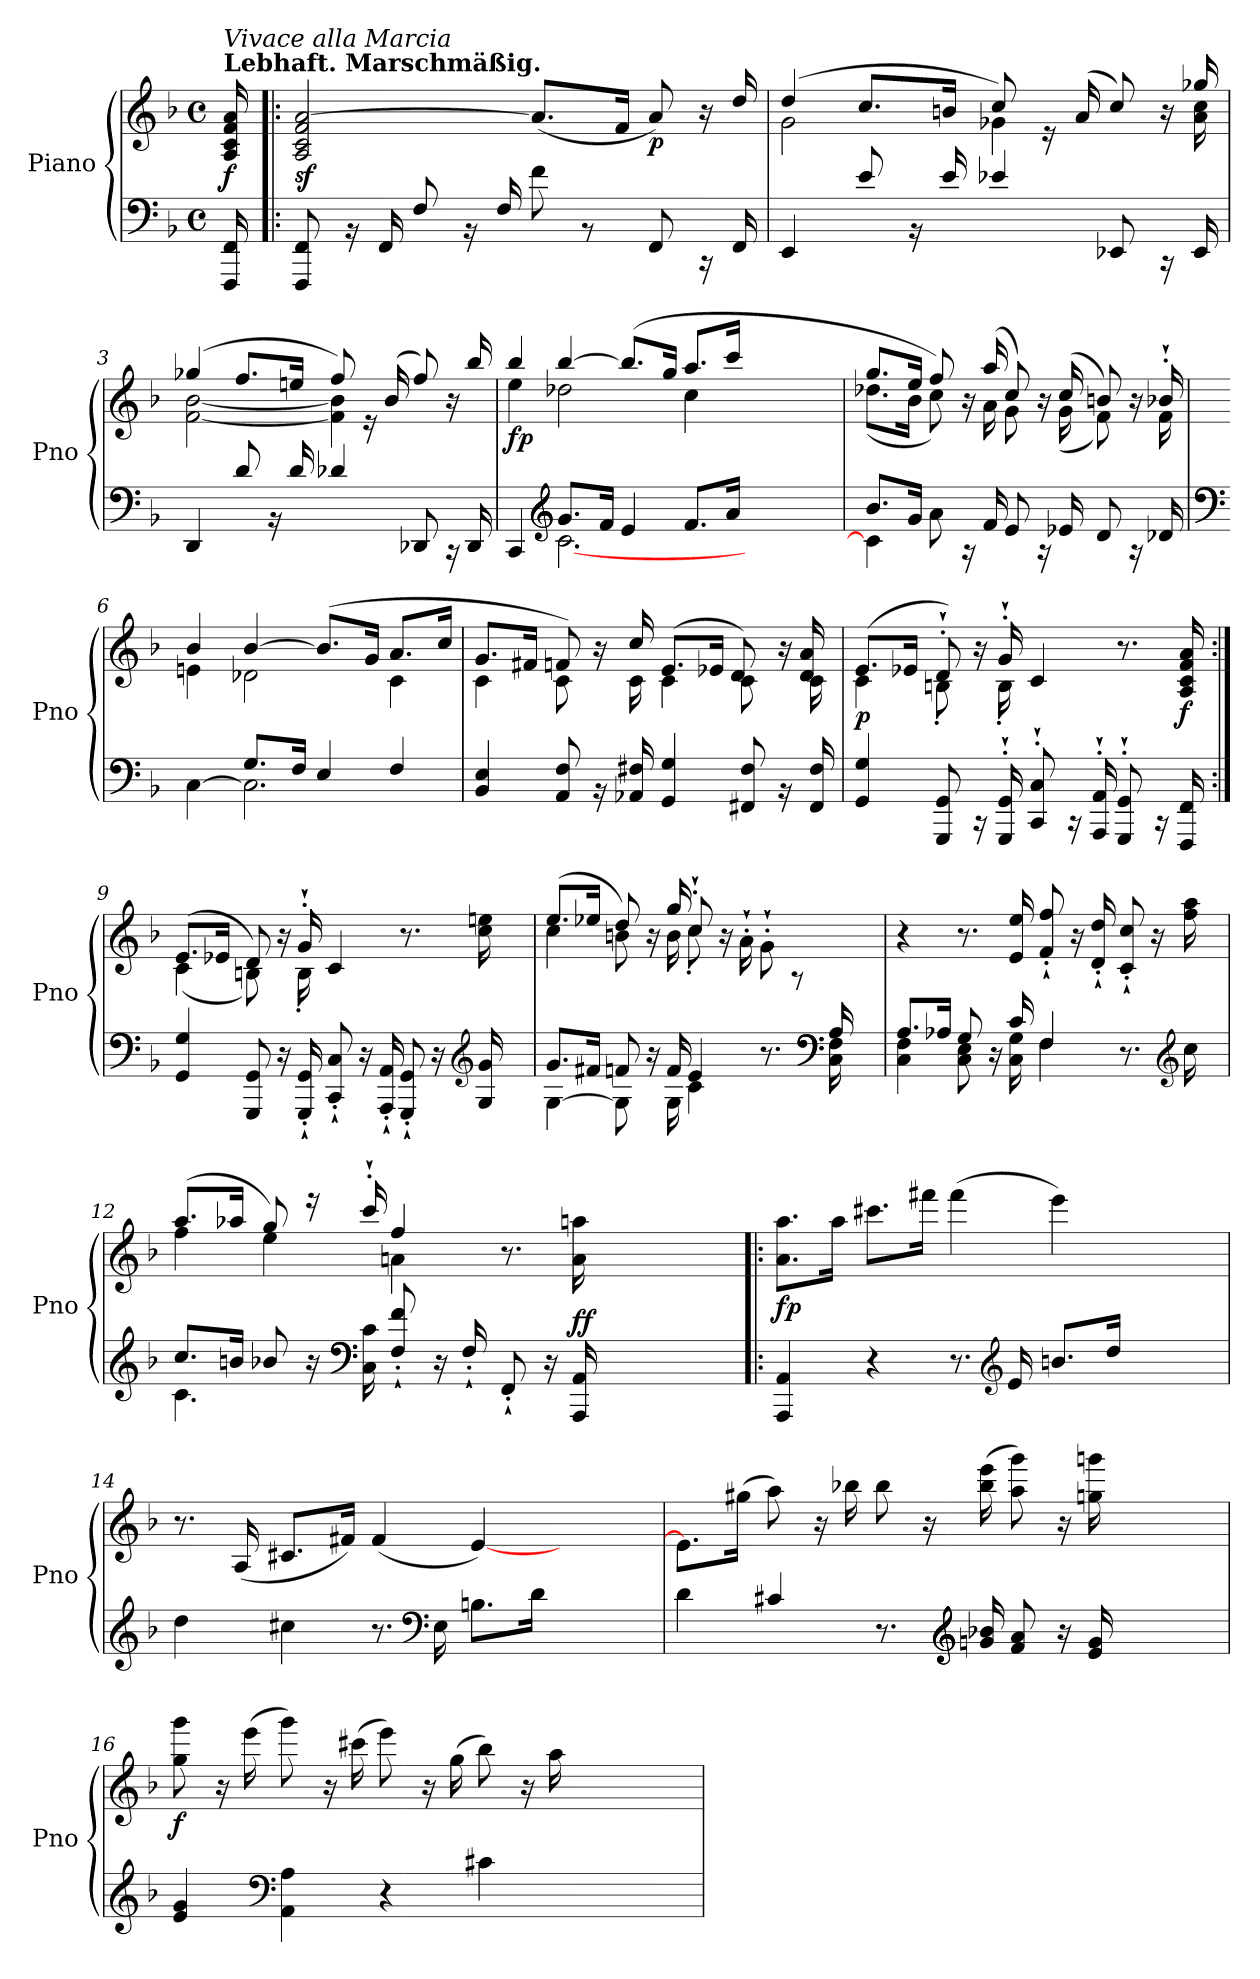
**kern	**kern	**dynam
*part1	*part1	*part1
*staff2	*staff1	*staff1/2
*I"Piano	*	*
*I'Pno	*	*
*clefF4	*clefG2	*
*k[b-]	*k[b-]	*
*M4/4	*M4/4	*
*met(c)	*met(c)	*
=	=	=
*^	*	*
!	!	!LO:TX:a:B:t=Lebhaft. Marschmäßig.	!
!	!	!LO:TX:a:i:t=Vivace alla Marcia	!
!	!	!	!LO:DY:b
16ryy	16FFF/ 16FF/	16A/ 16c/ 16f/ 16a/	f
=1!|:	=1!|:	=1!|:	=1!|:
*^	*	*^	*
*	*	*^	*	*^	*
!	!	!	!	!	!	!	!LO:DY:b
2..ryy	1ryy	8ryy	8FFF/ 8FF/	2ryy	2A/ 2c/ 2f/ [2a/	8ryy	sf
.	.	16r	16ryy	.	.	16ryy	.
.	.	16ryy	16FF/	.	.	8.ryy	.
.	.	8ryy	8F/	.	.	.	.
.	.	16r	16ryy	.	.	16ryy	.
.	.	16ryy	16F/	.	.	8.ryy	.
.	.	8ryy	8f\	8.ryy	(>8.a/L]	.	.
.	.	8r	8ryy	.	.	8ryy	.
.	.	.	.	16ryy	16f/Jk	.	.
!	!	!	!	!	!	!	!LO:DY:b
.	.	8ryy	8FF/	8ryy	8a/)	8ryy	p
16ryy	.	16rCC	16ryy	16r	16ryy	16ryy	.
16ryy	.	16ryy	16FF/	16ryy	16dd/	16ryy	.
=2	=2	=2	=2	=2	=2	=2	=2
*	*	*	*^	*	*	*^	*
!	!	!	!	!	!	!	!	!	!LO:DY:b
2.ryy	2ryy	1ryy	4EE/	4ryy	(>4dd/	2g\	2ryy	4ryy	other-dynamics
.	.	.	8ryy	8e/	8.cc/L	.	.	8ryy	.
.	.	.	16r	16ryy	.	.	.	16ryy	.
.	.	.	16ryy	16e/	16bn/Jk	.	.	16ryy	.
.	8ryy	.	4e-X/	4ryy	8ryy	4g-X\	8cc/)	4ryy	.
.	16ryy	.	.	.	16re	.	16ryy	.	.
.	8.ryy	.	.	.	16ryy	.	(>16a/	.	.
8.ryy	.	.	8ryy	8EE-X/	8ryy	8.ryy	8cc/)	8ryy	.
.	16ryy	.	16rCC	16ryy	16r	.	16ryy	16ryy	.
16ryy	16ryy	.	16ryy	16EE-/	16ryy	16a\ 16cc\	16gg-X/	16ryy	.
!!LO:LB:g=z	!!	!!	!!
=3	=3	=3	=3	=3	=3	=3	=3	=3	=3
2.ryy	2ryy	1ryy	4DD/	4ryy	(>4gg-X/	[2f\ [2b-\	2ryy	4ryy	.
.	.	.	8ryy	8d/	8.ff/L	.	.	8ryy	.
.	.	.	16r	16ryy	.	.	.	16ryy	.
.	.	.	16ryy	16d/	16een/Jk	.	.	16ryy	.
.	8ryy	.	4d-X/	4ryy	8ryy	4f\] 4b-\]	8ff/)	4ryy	.
.	16ryy	.	.	.	16re	.	16ryy	.	.
.	8.ryy	.	.	.	16ryy	.	(>16b-/	.	.
4ryy	.	.	8ryy	8DD-X/	8ryy	4ryy	8ff/)	8ryy	.
.	16ryy	.	16rCC	16ryy	16r	.	16ryy	16ryy	.
.	16ryy	.	16ryy	16DD-/	16ryy	.	16bb-/	16ryy	.
=4	=4	=4	=4	=4	=4	=4	=4	=4	=4
!	!	!	!	!	!	!	!	!	!LO:DY:b
*	*	*v	*v	*v	*	*	*	*	*
1ryy	4CC/	4ryy	4bb-/	4ee\	4ryy	4ryy	fp
*clefG2	*	*	*	*	*	*	*
.	[2.c\	8.g/L	[4bb-/	2dd-X\	2.ryy	2.ryy	.
.	.	16f/Jk	.	.	.	.	.
.	.	4e/	(>8.bb-/L]	.	.	.	.
.	.	.	16gg/Jk	.	.	.	.
.	.	8.f/L	8.aa/L	4cc\	.	.	.
.	.	16a/Jk	16ccc/Jk	.	.	.	.
2.ryy	2.ryy	2.ryy	2.ryy	2.ryy	2.ryy	2.ryy	.
!!LO:LB:g=z	!!	!!	!!
=5	=5	=5	=5	=5	=5	=5	=5
*	*^	*^	*	*	*	*	*
*	*	*	*	*	*	*	*	*	*
4.ryy	4.ryy	1ryy	4c\]	8.b-/L	4ryy	(<8.dd-X\L	8.gg/L	4.ryy	.
.	.	.	.	16g/Jk	.	16b-\Jk	16ee/Jk	.	.
.	.	.	8ryy	8a\	8ryy	8cc\)	8ff/)	.	.
16ryy	16ryy	.	16r	16ryy	16r	16ryy	16ryy	16ryy	.
8.ryy	8.ryy	.	16ryy	16f/	16ryy	16a\	(>16aa/	8.ryy	.
.	.	.	8ryy	8e/	8ryy	8g\	8cc/)	.	.
16ryy	16ryy	.	16r	16ryy	16r	16ryy	16ryy	16ryy	.
8.ryy	8.ryy	.	16ryy	16e-X/	16ryy	(<16g\	(>16cc/	8.ryy	.
.	.	.	8ryy	8d/	8ryy	8f\)	8bn/)	.	.
16ryy	16ryy	.	16rA	16ryy	16r	16ryy	16ryy	16ryy	.
16ryy	16ryy	.	16ryy	16d-X/	16ryy	16f\	16b-X'`/	16ryy	.
*v	*v	*v	*v	*v	*	*	*	*	*
*	*v	*v	*v	*v	*
=6	=6	=6
*clefF4	*	*
*^	*^	*
*	*^	*	*	*
1ryy	4ryy	[4C\	4b-/	4en\	.
.	8.G/L	2.C\]	[4b-/	2d-X\	.
.	16F/Jk	.	.	.	.
.	4E/	.	(>8.b-/L]	.	.
.	.	.	16g/Jk	.	.
.	4F/	.	8.a/L	4c\	.
.	.	.	16cc/Jk	.	.
=7	=7	=7	=7	=7	=7
*	*^	*^	*^	*	*
*	*	*	*	*	*	*	*^	*
!	!	!	!	!	!	!	!	!	!LO:DY:a=2
4.ryy	4.ryy	1ryy	4BB-/ 4E/	4ryy	4ryy	4c\	8.g/L	4ryy	other-dynamics
.	.	.	.	.	.	.	16f#X/Jk	.	.
.	.	.	8ryy	8AA/ 8F/	8ryy	8c\	8fn/)	8ryy	.
16ryy	16ryy	.	16r	16ryy	16r	16ryy	16ryy	16ryy	.
4..ryy	4..ryy	.	16ryy	16AA-X/ 16F#X/	16ryy	16c\	16cc/	16ryy	.
.	.	.	4GG/ 4G/	4ryy	4ryy	4c\	(>8.e/L	4ryy	.
.	.	.	.	.	.	.	16e-X/Jk	.	.
.	.	.	8ryy	8FF#X/ 8F#/	8ryy	8c\	8d/)	8ryy	.
16ryy	16ryy	.	16r	16ryy	16r	16ryy	16ryy	16ryy	.
16ryy	16ryy	.	16ryy	16FF#/ 16F#/	16ryy	16c\	16d/ 16a/	16ryy	.
!!LO:LB:g=z	!!	!!	!!
=8	=8	=8	=8	=8	=8	=8	=8	=8	=8
!	!	!	!	!	!	!	!	!	!LO:DY:b
4.ryy	4.ryy	1ryy	4GG/ 4G/	4ryy	4ryy	4c\	(>8.e/L	4ryy	p
.	.	.	.	.	.	.	16e-X/Jk	.	.
.	.	.	8ryy	8GGG/ 8GG/	8ryy	8Bn'\	8d'`/)	8ryy	.
16ryy	16ryy	.	16rCC	16ryy	16r	16ryy	16ryy	16ryy	.
16ryy	16ryy	.	16ryy	16GGG/'` 16GG/'`	16ryy	16B'\	16g'`/	8.ryy	.
2ryy	2ryy	.	8ryy	8CC/'` 8C/'`	4c/	2ryy	2ryy	.	.
.	.	.	16rCC	16ryy	.	.	.	16ryy	.
.	.	.	16ryy	16AAA/'` 16AA/'`	.	.	.	8.ryy	.
.	.	.	8ryy	8GGG/'` 8GG/'`	8.r	.	.	.	.
.	.	.	16rCC	16ryy	.	.	.	16ryy	.
!	!	!	!	!	!	!	!	!	!LO:DY:b
.	.	.	16ryy	16FFF/ 16FF/	16A/ 16c/ 16f/ 16a/	.	.	16ryy	f
!!LO:PB:g=z
=9:|!	=9:|!	=9:|!	=9:|!	=9:|!	=9:|!	=9:|!	=9:|!	=9:|!	=9:|!
*	*	*	*	*	*	*	*	*^	*
4.ryy	4.ryy	1ryy	4GG/ 4G/	4ryy	4ryy	(<4c\	(>8.e/L	2...ryy	4ryy	.
.	.	.	.	.	.	.	16e-X/Jk	.	.	.
.	.	.	8ryy	8GGG/ 8GG/	8ryy	8Bn\)	8d/)	.	8ryy	.
16ryy	16ryy	.	16rBBBBBB	16ryy	16r	16ryy	16ryy	.	16ryy	.
16ryy	16ryy	.	16ryy	16GGG/'` 16GG/'`	16ryy	16B'\	16g'`/	.	8.ryy	.
2ryy	2ryy	.	8ryy	8CC/'` 8C/'`	4c/	2ryy	2ryy	.	.	.
.	.	.	16r	16ryy	.	.	.	.	16ryy	.
.	.	.	16ryy	16AAA/'` 16AA/'`	.	.	.	.	8.ryy	.
.	.	.	8ryy	8GGG/'` 8GG/'`	8.r	.	.	.	.	.
.	.	.	16r	8ryy	.	.	.	.	8ryy	.
*clefG2	*	*	*	*	*	*	*	*	*	*
.	.	.	16G/ 16g/	.	16cc\ 16een\	.	.	16ryy	.	.
16ryy	16ryy	16ryy	16ryy	16ryy	16ryy	16ryy	16ryy	16ryy	16ryy	.
=10	=10	=10	=10	=10	=10	=10	=10	=10	=10	=10
*	*	*	*	*^	*	*	*	*	*^	*
4.ryy	4.ryy	1ryy	4ryy	[4G\	8.g/L	4ryy	4cc\	(>8.ee/L	2...ryy	4.ryy	4.ryy	.
.	.	.	.	.	16f#X/Jk	.	.	16ee-X/Jk	.	.	.	.
.	.	.	8ryy	8G\]	8fn/	8ryy	8bn\	8dd/)	.	.	.	.
16ryy	16ryy	.	16r	16ryy	16ryy	16r	16ryy	16ryy	.	16ryy	16ryy	.
8.ryy	8.ryy	.	16ryy	16G\	16f/	16ryy	16b\	16gg/	.	4ryy	16ryy	.
.	.	.	4e/	4c\	2ryy	8ryy	8cc'\	8cc'`/	.	.	2ryy	.
16ryy	4.ryy	.	.	.	.	16r	16ryy	4.ryy	.	.	.	.
8.ryy	.	.	.	.	.	16ryy	16a'`\	.	.	16ryy	.	.
.	.	.	8.r	8.ryy	.	8ryy	8g'`\	.	.	8.ryy	.	.
8ryy	.	.	.	.	.	8rA	8ryy	.	.	.	.	.
*clefF4	*	*	*	*	*	*	*	*	*	*	*	*
.	.	.	16A/	16C\ 16F\	.	.	.	.	16ryy	16ryy	.	.
16ryy	16ryy	16ryy	16ryy	16ryy	16ryy	16ryy	16ryy	16ryy	16ryy	16ryy	16ryy	.
*	*	*	*	*v	*v	*	*	*	*	*	*	*
*	*	*	*	*	*	*	*	*	*v	*v	*
!!LO:LB:g=z
=11	=11	=11	=11	=11	=11	=11	=11	=11	=11	=11
2ryy	1ryy	4C\ 4F\	4ryy	8.A/L	4r	2ryy	2...ryy	4ryy	4.ryy	.
.	.	.	.	16A-X/Jk	.	.	.	.	.	.
.	.	8ryy	8C\ 8E\	8G/	8.r	.	.	8ryy	.	.
.	.	16r	16ryy	16ryy	.	.	.	16ryy	16ryy	.
.	.	16ryy	16C\ 16G\	16c/	16e/ 16ee/	.	.	4ryy	16ryy	.
8ryy	.	4F/	4F\	2ryy	8ryy	8f/'` 8ff/'`	.	.	2ryy	.
16ryy	.	.	.	.	16r	16ryy	.	.	.	.
8.ryy	.	.	.	.	16ryy	16d/'` 16dd/'`	.	16ryy	.	.
.	.	8.r	4ryy	.	8ryy	8c/'` 8cc/'`	.	4ryy	.	.
8ryy	.	.	.	.	16r	8ryy	.	.	.	.
*clefG2	*	*	*	*	*	*	*	*	*	*
.	.	16cc\	.	.	16ff\ 16aa\	.	16ryy	.	.	.
16ryy	16ryy	16ryy	16ryy	16ryy	16ryy	16ryy	16ryy	16ryy	16ryy	.
!!LO:PB:g=z	!!	!!	!!	!!
=12	=12	=12	=12	=12	=12	=12	=12	=12	=12	=12
2.ryy	4.ryy	1ryy	4.c\	8.cc/L	4ryy	4ff\	(>8.aa/L	4..ryy	4.ryy	.
.	.	.	.	16bn/Jk	.	.	16aa-X/Jk	.	.	.
.	.	.	.	8b-X/	8ryy	4ee\	8gg/)	.	.	.
.	16ryy	.	16r	8ryy	16r	.	16ryy	.	8ryy	.
*clefF4	*	*	*	*	*	*	*	*	*	*
.	16ryy	.	16C\ 16c\	.	16ryy	.	16ccc'`/	2ryy	.	.
.	2ryy	.	8ryy	8F/'` 8f/'`	4ff/	4an\	2ryy	.	8ryy	.
.	.	.	16r	16ryy	.	.	.	.	16ryy	.
.	.	.	16ryy	16F'`/	.	.	.	.	8.ryy	.
4ryy	.	.	8ryy	8FF'`/	8.r	4ryy	.	.	.	.
.	.	.	16r	8ryy	.	.	.	.	8ryy	.
!	!	!	!	!	!	!	!	!	!	!LO:DY:a=2
.	.	.	16AAA/ 16AA/	.	16a\ 16aan\	.	.	16ryy	.	ff
2ryy	2ryy	2ryy	2ryy	2ryy	2ryy	2ryy	2ryy	2ryy	2ryy	.
16ryy	16ryy	16ryy	16ryy	16ryy	16ryy	16ryy	16ryy	16ryy	16ryy	.
!!LO:LB:g=z
=13!|:	=13!|:	=13!|:	=13!|:	=13!|:	=13!|:	=13!|:	=13!|:	=13!|:	=13!|:	=13!|:
!	!	!	!	!	!	!	!	!	!	!LO:DY:b
*	*v	*v	*v	*v	*	*	*	*	*	*
*	*	*	*v	*v	*v	*v	*
1ryy	4AAA/ 4AA/	8.a\ 8.aa\L	2ryy	fp
.	.	16aa\Jk	.	.
.	4r	8.ccc#X\L	.	.
.	.	16fff#X\Jk	.	.
.	8.r	(>4fff#\	8.ryy	.
*clefG2	*	*	*	*
.	16e/	.	4ryy	.
.	8.bn/L	4eee\)	.	.
.	16dd/Jk	.	16ryy	.
4ryy	4ryy	4ryy	4ryy	.
16ryy	16ryy	16ryy	16ryy	.
=14	=14	=14	=14	=14
*	*^	*	*^	*
2.ryy	1ryy	4dd\	8.r	2.ryy	2ryy	.
.	.	.	(>16A/	.	.	.
.	.	4cc#X\	8.c#X/L	.	.	.
.	.	.	16f#X/Jk)	.	.	.
.	.	8.r	(>4f#/	.	8.ryy	.
*clefF4	*	*	*	*	*	*
.	.	16E\	.	.	4ryy	.
4ryy	.	8.Bn\L	4ryy	[4e/)	.	.
.	.	16d\Jk	.	.	16ryy	.
4ryy	4ryy	4ryy	4ryy	4ryy	4ryy	.
16ryy	16ryy	16ryy	16ryy	16ryy	16ryy	.
=15	=15	=15	=15	=15	=15	=15
*	*	*^	*	*	*^	*
4.ryy	1ryy	4d\	2ryy	4ryy	8.e\L]	2ryy	2ryy	.
.	.	.	.	.	(>16gg#X\Jk	.	.	.
!	!	!	!	!	!	!	!	!LO:DY:b
.	.	4c#X/	.	8ryy	8aa\)	.	.	other-dynamics
16ryy	.	.	.	16r	16ryy	.	.	.
8.ryy	.	.	.	16ryy	16bb-X\	.	.	.
.	.	8.r	8.ryy	8ryy	8bb-\	8.ryy	8.ryy	.
16ryy	.	.	.	16r	16ryy	.	.	.
*clefG2	*	*	*	*	*	*	*	*
8.ryy	.	16ryy	16gn/ 16b-X/	16ryy	(>16bb-\ 16eee\	4ryy	8.ryy	.
.	.	8ryy	8f/ 8a/	8ryy	8aa\ 8ggg\)	.	.	.
16ryy	.	16r	16ryy	16r	16ryy	.	16ryy	.
16ryy	.	16ryy	16e/ 16g/	16ryy	16ggn\ 16gggn\	16ryy	16ryy	.
4ryy	4ryy	4ryy	4ryy	4ryy	4ryy	4ryy	4ryy	.
16ryy	16ryy	16ryy	16ryy	16ryy	16ryy	16ryy	16ryy	.
!!LO:LB:g=z
=16	=16	=16	=16	=16	=16	=16	=16	=16
!	!	!	!	!	!	!	!	!LO:DY:b
*	*	*v	*v	*	*	*	*	*
*	*	*	*	*	*v	*v	*
8ryy	1ryy	4e/ 4g/	8ryy	8gg\ 8ggg\	4ryy	f
16ryy	.	.	16r	16ryy	.	.
8.ryy	.	.	16ryy	(>16eee\	.	.
*clefF4	*	*	*	*	*	*
.	.	4AA\ 4A\	8ryy	8ggg\)	2.ryy	.
16ryy	.	.	16r	16ryy	.	.
8.ryy	.	.	16ryy	(>16ccc#X\	.	.
.	.	4r	8ryy	8eee\)	.	.
16ryy	.	.	16r	16ryy	.	.
8.ryy	.	.	16ryy	(>16gg\	.	.
.	.	4c#X\	8ryy	8bb-\)	.	.
16ryy	.	.	16r	16ryy	.	.
16ryy	.	.	16ryy	16aa\	.	.
2.ryy	2.ryy	2.ryy	2.ryy	2.ryy	2.ryy	.
*v	*v	*v	*	*	*	*
*	*v	*v	*v	*
=	=	=
*-	*-	*-
